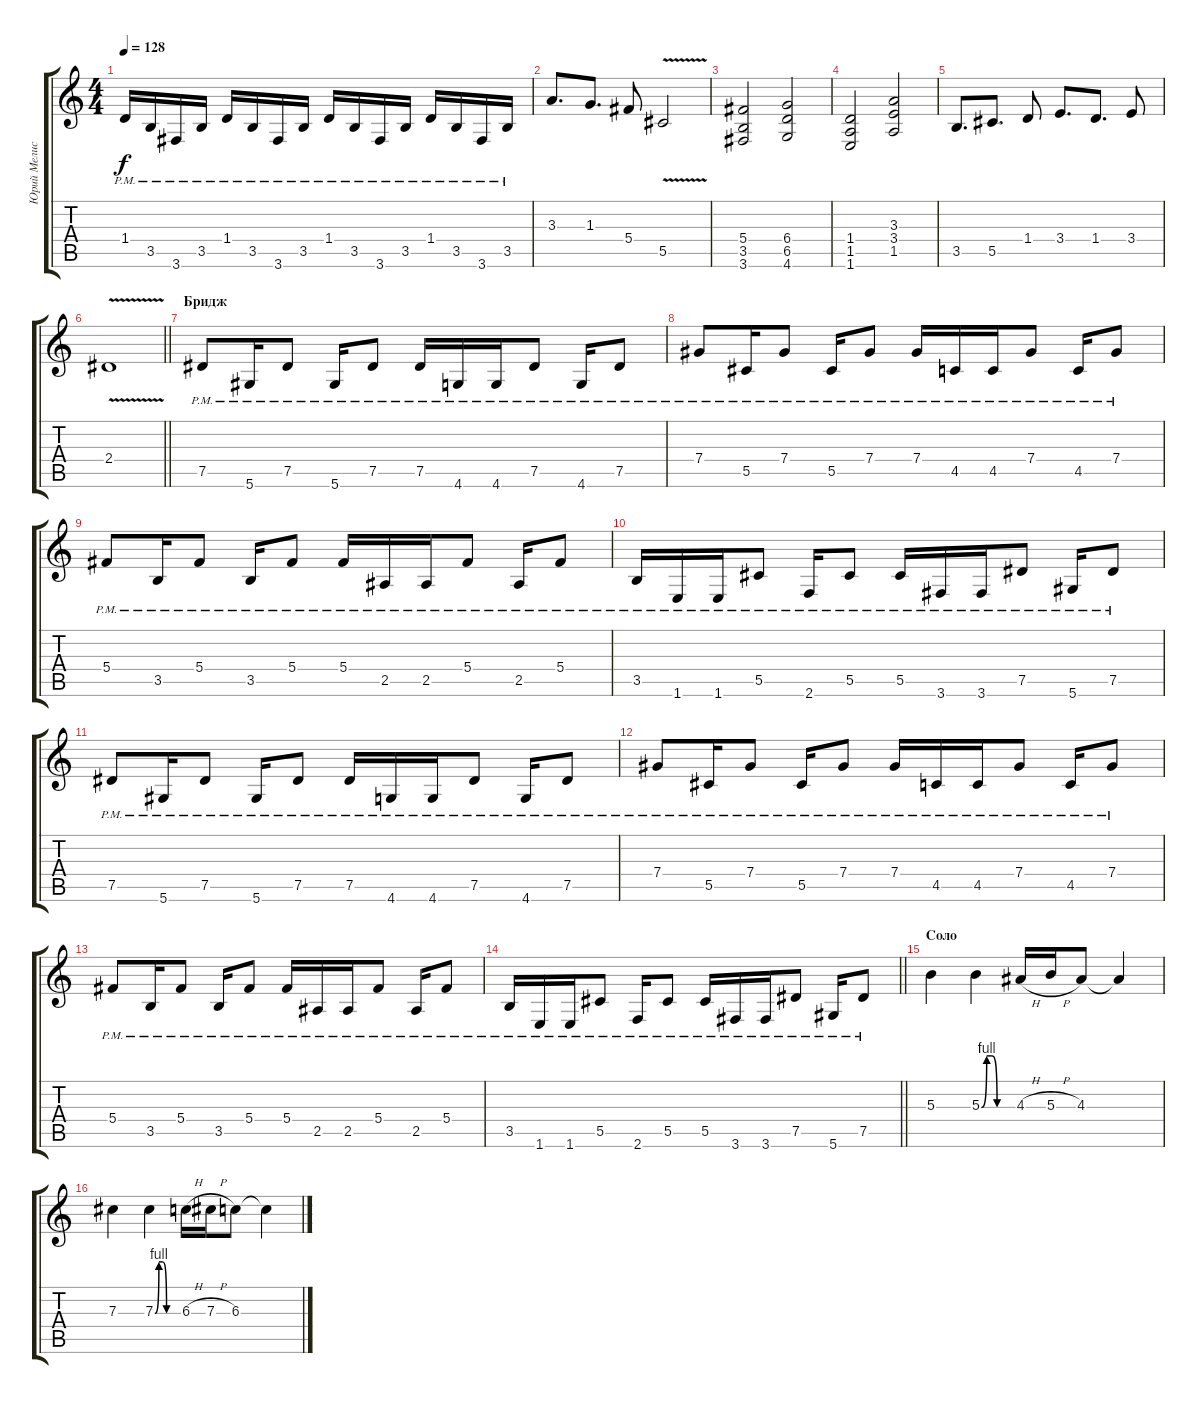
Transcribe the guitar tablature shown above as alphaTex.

\track ("Юрий Мелисов" "Юрий Мелис") {instrument distortionguitar}
\staff {score tabs}
\tuning (Eb4 Bb3 Gb3 Db3 Ab2 Eb2) {hide}
\ts (4 4)
\tempo 128
\clef g2
\ks c
1.4{pm}.16{dy f} 3.5{pm}.16 3.6{pm}.16 3.5{pm}.16 1.4{pm}.16 3.5{pm}.16 3.6{pm}.16 3.5{pm}.16 1.4{pm}.16 3.5{pm}.16 3.6{pm}.16 3.5{pm}.16 1.4{pm}.16 3.5{pm}.16 3.6{pm}.16 3.5{pm}.16 |
3.3.8{d} 1.3.8{d} 5.4.8 5.5{v}.2 |
(5.4 3.5 3.6).2 (6.4 6.5 4.6).2 |
(1.4 1.5 1.6).2 (3.3 3.4 1.5).2 |
3.5.8{d} 5.5.8{d} 1.4.8 3.4.8{d} 1.4.8{d} 3.4.8 |
\barLineRight lightlight
2.4{v}.1 |
\section ("" "Бридж")
7.5{pm}.8 5.6{pm}.16 7.5{pm}.8 5.6{pm}.16 7.5{pm}.8 7.5{pm}.16 4.6{pm}.16 4.6{pm}.16 7.5{pm}.8 4.6{pm}.16 7.5{pm}.8 |
7.4{pm}.8 5.5{pm}.16 7.4{pm}.8 5.5{pm}.16 7.4{pm}.8 7.4{pm}.16 4.5{pm}.16 4.5{pm}.16 7.4{pm}.8 4.5{pm}.16 7.4{pm}.8 |
5.4{pm}.8 3.5{pm}.16 5.4{pm}.8 3.5{pm}.16 5.4{pm}.8 5.4{pm}.16 2.5{pm}.16 2.5{pm}.16 5.4{pm}.8 2.5{pm}.16 5.4{pm}.8 |
3.5{pm}.16 1.6{pm}.16 1.6{pm}.16 5.5{pm}.8 2.6{pm}.16 5.5{pm}.8 5.5{pm}.16 3.6{pm}.16 3.6{pm}.16 7.5{pm}.8 5.6{pm}.16 7.5{pm}.8 |
7.5{pm}.8 5.6{pm}.16 7.5{pm}.8 5.6{pm}.16 7.5{pm}.8 7.5{pm}.16 4.6{pm}.16 4.6{pm}.16 7.5{pm}.8 4.6{pm}.16 7.5{pm}.8 |
7.4{pm}.8 5.5{pm}.16 7.4{pm}.8 5.5{pm}.16 7.4{pm}.8 7.4{pm}.16 4.5{pm}.16 4.5{pm}.16 7.4{pm}.8 4.5{pm}.16 7.4{pm}.8 |
5.4{pm}.8 3.5{pm}.16 5.4{pm}.8 3.5{pm}.16 5.4{pm}.8 5.4{pm}.16 2.5{pm}.16 2.5{pm}.16 5.4{pm}.8 2.5{pm}.16 5.4{pm}.8 |
\barLineRight lightlight
3.5{pm}.16 1.6{pm}.16 1.6{pm}.16 5.5{pm}.8 2.6{pm}.16 5.5{pm}.8 5.5{pm}.16 3.6{pm}.16 3.6{pm}.16 7.5{pm}.8 5.6{pm}.16 7.5{pm}.8 |
\section ("" "Соло")
5.3.4 5.3{be (custom 0 0 10 4 20 4 30 0 60 0)}.4 4.3{h}.16 5.3{h}.16 4.3.8 4.3{t}.4 |
7.3.4 7.3{be (custom 0 0 10 4 20 4 30 0 60 0)}.4 6.3{h}.16 7.3{h}.16 6.3.8 6.3{t}.4
